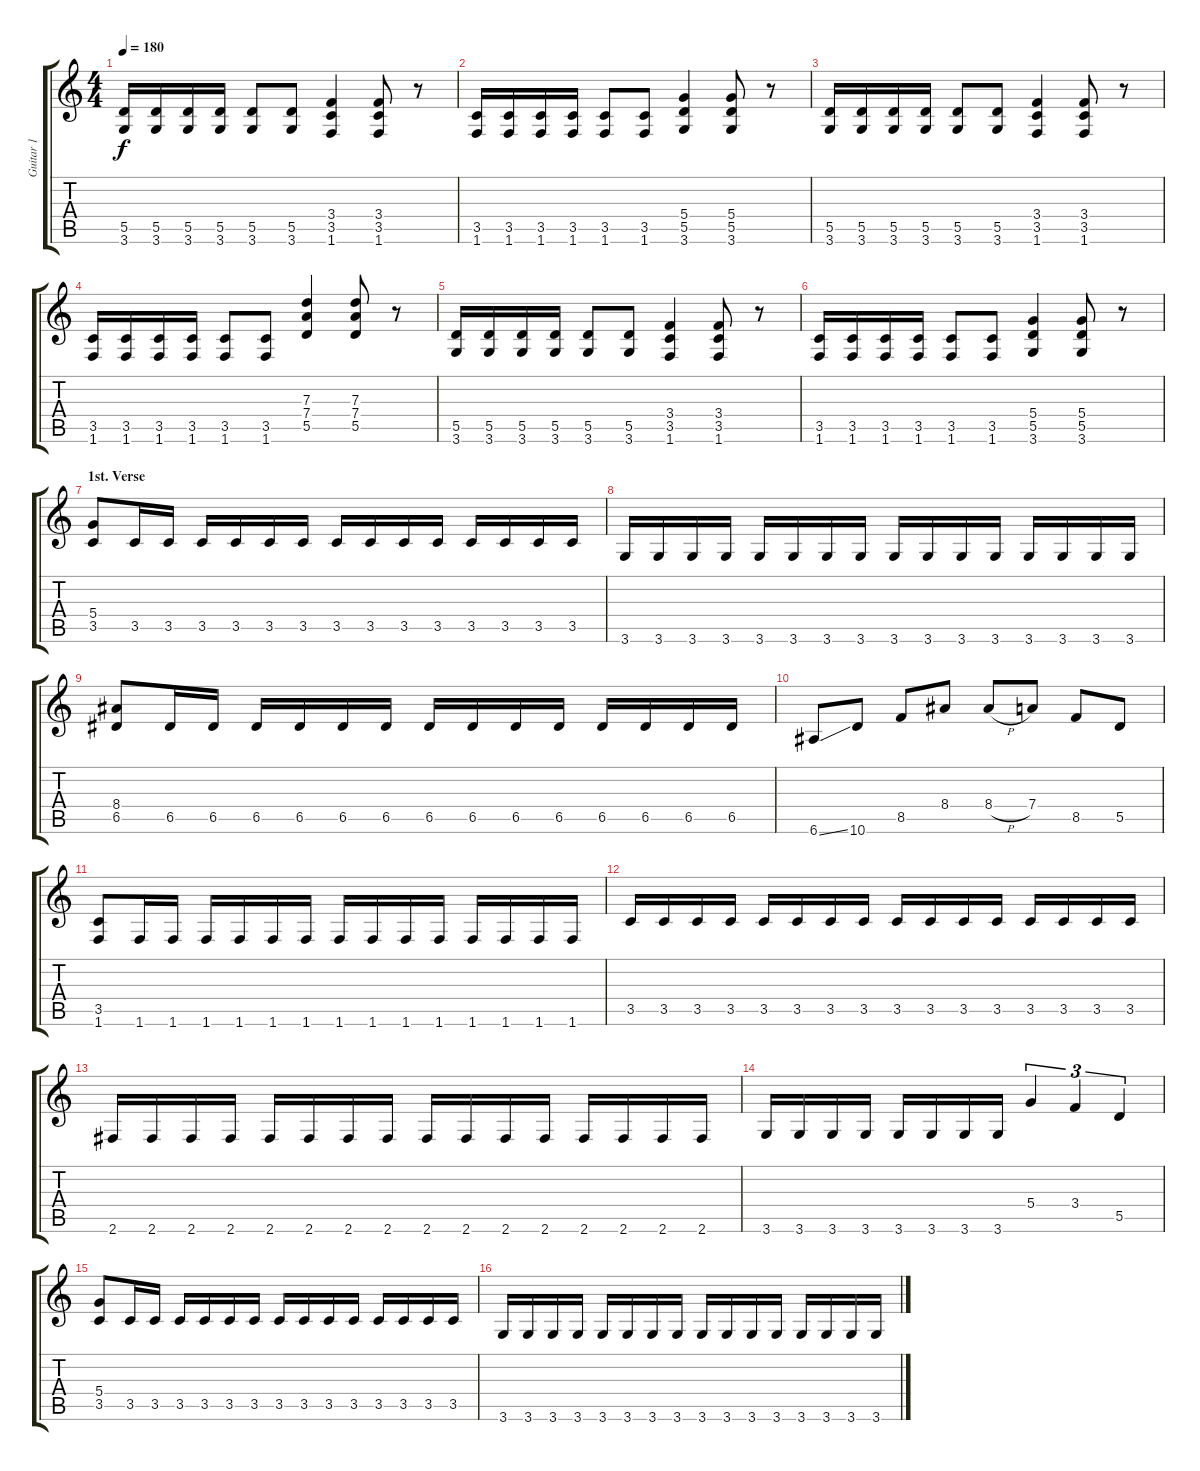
\track ("Guitar 1" "Guitar 1") {instrument distortionguitar}
\staff {score tabs}
\tuning (E4 B3 G3 D3 A2 E2) {hide}
\ts (4 4)
\tempo 180
\clef g2
\ks c
(5.5 3.6).16{dy f} (5.5 3.6).16 (5.5 3.6).16 (5.5 3.6).16 (5.5 3.6).8 (5.5 3.6).8 (3.4 3.5 1.6).4 (3.4 3.5 1.6).8 r.8 |
(3.5 1.6).16 (3.5 1.6).16 (3.5 1.6).16 (3.5 1.6).16 (3.5 1.6).8 (3.5 1.6).8 (5.4 5.5 3.6).4 (5.4 5.5 3.6).8 r.8 |
(5.5 3.6).16 (5.5 3.6).16 (5.5 3.6).16 (5.5 3.6).16 (5.5 3.6).8 (5.5 3.6).8 (3.4 3.5 1.6).4 (3.4 3.5 1.6).8 r.8 |
(3.5 1.6).16 (3.5 1.6).16 (3.5 1.6).16 (3.5 1.6).16 (3.5 1.6).8 (3.5 1.6).8 (7.3 7.4 5.5).4 (7.3 7.4 5.5).8 r.8 |
(5.5 3.6).16 (5.5 3.6).16 (5.5 3.6).16 (5.5 3.6).16 (5.5 3.6).8 (5.5 3.6).8 (3.4 3.5 1.6).4 (3.4 3.5 1.6).8 r.8 |
(3.5 1.6).16 (3.5 1.6).16 (3.5 1.6).16 (3.5 1.6).16 (3.5 1.6).8 (3.5 1.6).8 (5.4 5.5 3.6).4 (5.4 5.5 3.6).8 r.8 |
\section ("" "1st. Verse")
(5.4 3.5).8 3.5.16 3.5.16 3.5.16 3.5.16 3.5.16 3.5.16 3.5.16 3.5.16 3.5.16 3.5.16 3.5.16 3.5.16 3.5.16 3.5.16 |
3.6.16 3.6.16 3.6.16 3.6.16 3.6.16 3.6.16 3.6.16 3.6.16 3.6.16 3.6.16 3.6.16 3.6.16 3.6.16 3.6.16 3.6.16 3.6.16 |
(8.4 6.5).8 6.5.16 6.5.16 6.5.16 6.5.16 6.5.16 6.5.16 6.5.16 6.5.16 6.5.16 6.5.16 6.5.16 6.5.16 6.5.16 6.5.16 |
6.6{ss}.8 10.6.8 8.5.8 8.4.8 8.4{h}.8 7.4.8 8.5.8 5.5.8 |
(3.5 1.6).8 1.6.16 1.6.16 1.6.16 1.6.16 1.6.16 1.6.16 1.6.16 1.6.16 1.6.16 1.6.16 1.6.16 1.6.16 1.6.16 1.6.16 |
3.5.16 3.5.16 3.5.16 3.5.16 3.5.16 3.5.16 3.5.16 3.5.16 3.5.16 3.5.16 3.5.16 3.5.16 3.5.16 3.5.16 3.5.16 3.5.16 |
2.6.16 2.6.16 2.6.16 2.6.16 2.6.16 2.6.16 2.6.16 2.6.16 2.6.16 2.6.16 2.6.16 2.6.16 2.6.16 2.6.16 2.6.16 2.6.16 |
3.6.16 3.6.16 3.6.16 3.6.16 3.6.16 3.6.16 3.6.16 3.6.16 5.4.4{tu (3 2)} 3.4.4{tu (3 2)} 5.5.4{tu (3 2)} |
(5.4 3.5).8 3.5.16 3.5.16 3.5.16 3.5.16 3.5.16 3.5.16 3.5.16 3.5.16 3.5.16 3.5.16 3.5.16 3.5.16 3.5.16 3.5.16 |
3.6.16 3.6.16 3.6.16 3.6.16 3.6.16 3.6.16 3.6.16 3.6.16 3.6.16 3.6.16 3.6.16 3.6.16 3.6.16 3.6.16 3.6.16 3.6.16
